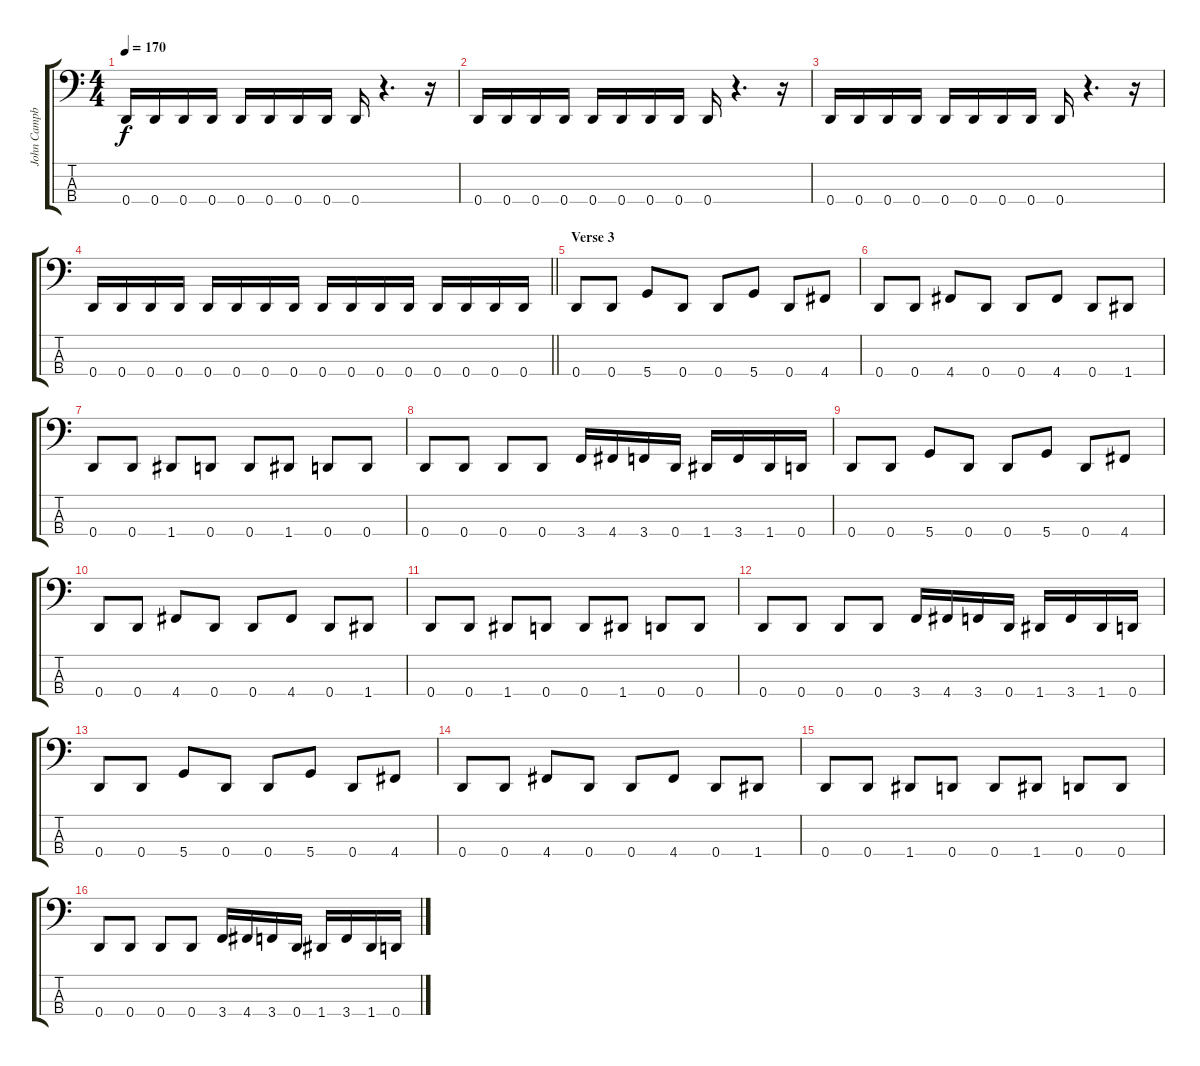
\track ("John Campbell" "John Campb") {instrument electricbasspick}
\staff {score tabs}
\tuning (G2 D2 A1 D1) {hide}
\ts (4 4)
\tempo 170
\clef f4
\ks c
0.4.16{dy f} 0.4.16 0.4.16 0.4.16 0.4.16 0.4.16 0.4.16 0.4.16 0.4.16 r.4{d} r.16 |
0.4.16 0.4.16 0.4.16 0.4.16 0.4.16 0.4.16 0.4.16 0.4.16 0.4.16 r.4{d} r.16 |
0.4.16 0.4.16 0.4.16 0.4.16 0.4.16 0.4.16 0.4.16 0.4.16 0.4.16 r.4{d} r.16 |
\barLineRight lightlight
0.4.16 0.4.16 0.4.16 0.4.16 0.4.16 0.4.16 0.4.16 0.4.16 0.4.16 0.4.16 0.4.16 0.4.16 0.4.16 0.4.16 0.4.16 0.4.16 |
\section ("" "Verse 3")
0.4.8 0.4.8 5.4.8 0.4.8 0.4.8 5.4.8 0.4.8 4.4.8 |
0.4.8 0.4.8 4.4.8 0.4.8 0.4.8 4.4.8 0.4.8 1.4.8 |
0.4.8 0.4.8 1.4.8 0.4.8 0.4.8 1.4.8 0.4.8 0.4.8 |
0.4.8 0.4.8 0.4.8 0.4.8 3.4.16 4.4.16 3.4.16 0.4.16 1.4.16 3.4.16 1.4.16 0.4.16 |
0.4.8 0.4.8 5.4.8 0.4.8 0.4.8 5.4.8 0.4.8 4.4.8 |
0.4.8 0.4.8 4.4.8 0.4.8 0.4.8 4.4.8 0.4.8 1.4.8 |
0.4.8 0.4.8 1.4.8 0.4.8 0.4.8 1.4.8 0.4.8 0.4.8 |
0.4.8 0.4.8 0.4.8 0.4.8 3.4.16 4.4.16 3.4.16 0.4.16 1.4.16 3.4.16 1.4.16 0.4.16 |
0.4.8 0.4.8 5.4.8 0.4.8 0.4.8 5.4.8 0.4.8 4.4.8 |
0.4.8 0.4.8 4.4.8 0.4.8 0.4.8 4.4.8 0.4.8 1.4.8 |
0.4.8 0.4.8 1.4.8 0.4.8 0.4.8 1.4.8 0.4.8 0.4.8 |
0.4.8 0.4.8 0.4.8 0.4.8 3.4.16 4.4.16 3.4.16 0.4.16 1.4.16 3.4.16 1.4.16 0.4.16
